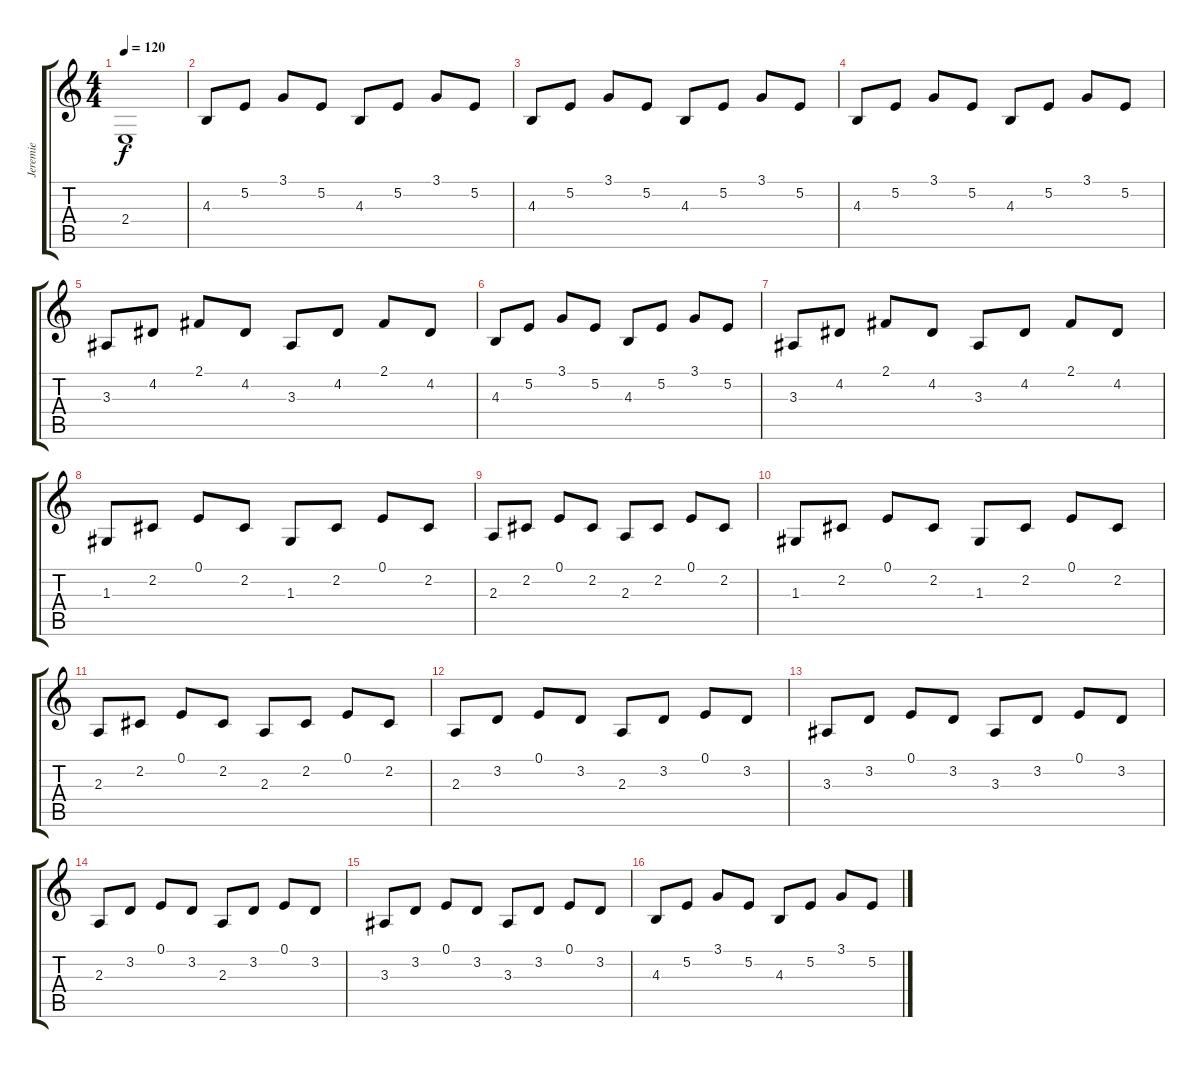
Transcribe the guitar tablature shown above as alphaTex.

\track ("Jeremie" "Jeremie") {instrument pad4choir}
\staff {score tabs}
\tuning (E4 B3 G3 D3 A2 D2) {hide}
\ts (4 4)
\tempo 120
\clef g2
\ks c
2.4{t}.1{dy f} |
4.3.8 5.2.8 3.1.8 5.2.8 4.3.8 5.2.8 3.1.8 5.2.8 |
4.3.8 5.2.8 3.1.8 5.2.8 4.3.8 5.2.8 3.1.8 5.2.8 |
4.3.8 5.2.8 3.1.8 5.2.8 4.3.8 5.2.8 3.1.8 5.2.8 |
3.3.8 4.2.8 2.1.8 4.2.8 3.3.8 4.2.8 2.1.8 4.2.8 |
4.3.8 5.2.8 3.1.8 5.2.8 4.3.8 5.2.8 3.1.8 5.2.8 |
3.3.8 4.2.8 2.1.8 4.2.8 3.3.8 4.2.8 2.1.8 4.2.8 |
1.3.8 2.2.8 0.1.8 2.2.8 1.3.8 2.2.8 0.1.8 2.2.8 |
2.3.8 2.2.8 0.1.8 2.2.8 2.3.8 2.2.8 0.1.8 2.2.8 |
1.3.8 2.2.8 0.1.8 2.2.8 1.3.8 2.2.8 0.1.8 2.2.8 |
2.3.8 2.2.8 0.1.8 2.2.8 2.3.8 2.2.8 0.1.8 2.2.8 |
2.3.8 3.2.8 0.1.8 3.2.8 2.3.8 3.2.8 0.1.8 3.2.8 |
3.3.8 3.2.8 0.1.8 3.2.8 3.3.8 3.2.8 0.1.8 3.2.8 |
2.3.8 3.2.8 0.1.8 3.2.8 2.3.8 3.2.8 0.1.8 3.2.8 |
3.3.8 3.2.8 0.1.8 3.2.8 3.3.8 3.2.8 0.1.8 3.2.8 |
4.3.8 5.2.8 3.1.8 5.2.8 4.3.8 5.2.8 3.1.8 5.2.8
